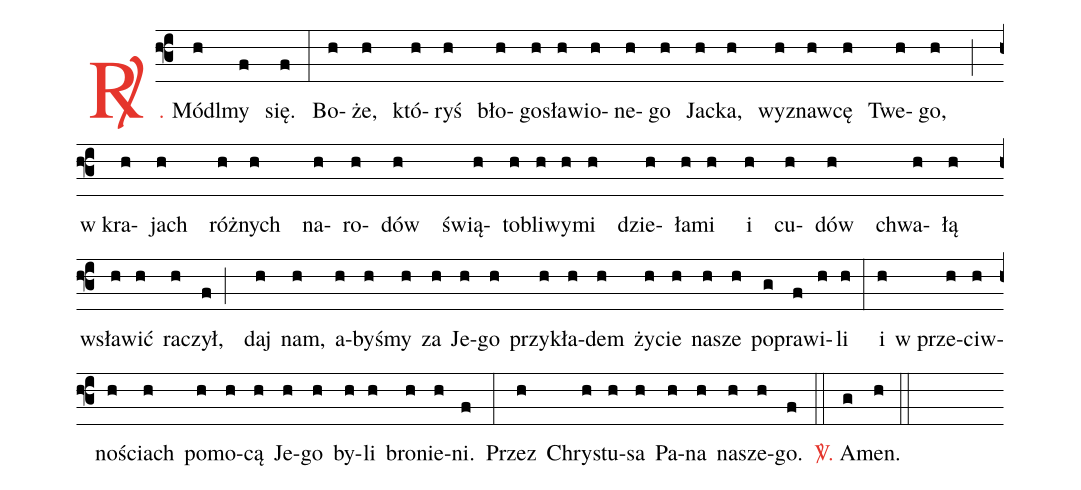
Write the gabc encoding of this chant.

%%
(f3)
<c><sp>R/</sp>.</c> Mó(h)dlmy(f) się.(f) (:)
Bo(h)że,(h) któ(h)ryś(h) bło(h)go(h)sła(h)wio(h)ne(h)go(h) Jac(h)ka,(h)
wy(h)znaw(h)cę(h) Twe(h)go,(h) (;)
w kra(h)jach(h) róż(h)nych(h) na(h)ro(h)dów(h) świą(h)to(h)bli(h)wy(h)mi(h) dzie(h)ła(h)mi(h) i(h) cu(h)dów(h) chwa(h)łą(h) (z) wsła(h)wić(h) ra(h)czył,(f;) daj(h) nam,(h)
a(h)by(h)śmy(h) za(h) Je(h)go(h) przy(h)kła(h)dem(h) ży(h)cie(h) na(h)sze(h) po(g)pra(f)wi(h)li(h) (:)
i(h) w prze(h)ciw(h)no(h)ściach(h) po(h)mo(h)cą(h) Je(h)go(h) by(h)li(h) bro(h)nie(h)ni.(f) (:)
Przez(h) Chry(h)stu(h)sa(h) Pa(h)na(h) na(h)sze(h)go.(f) (::)
<c><sp>V/</sp>.</c> A(g)men.(h) (::) (Z)
